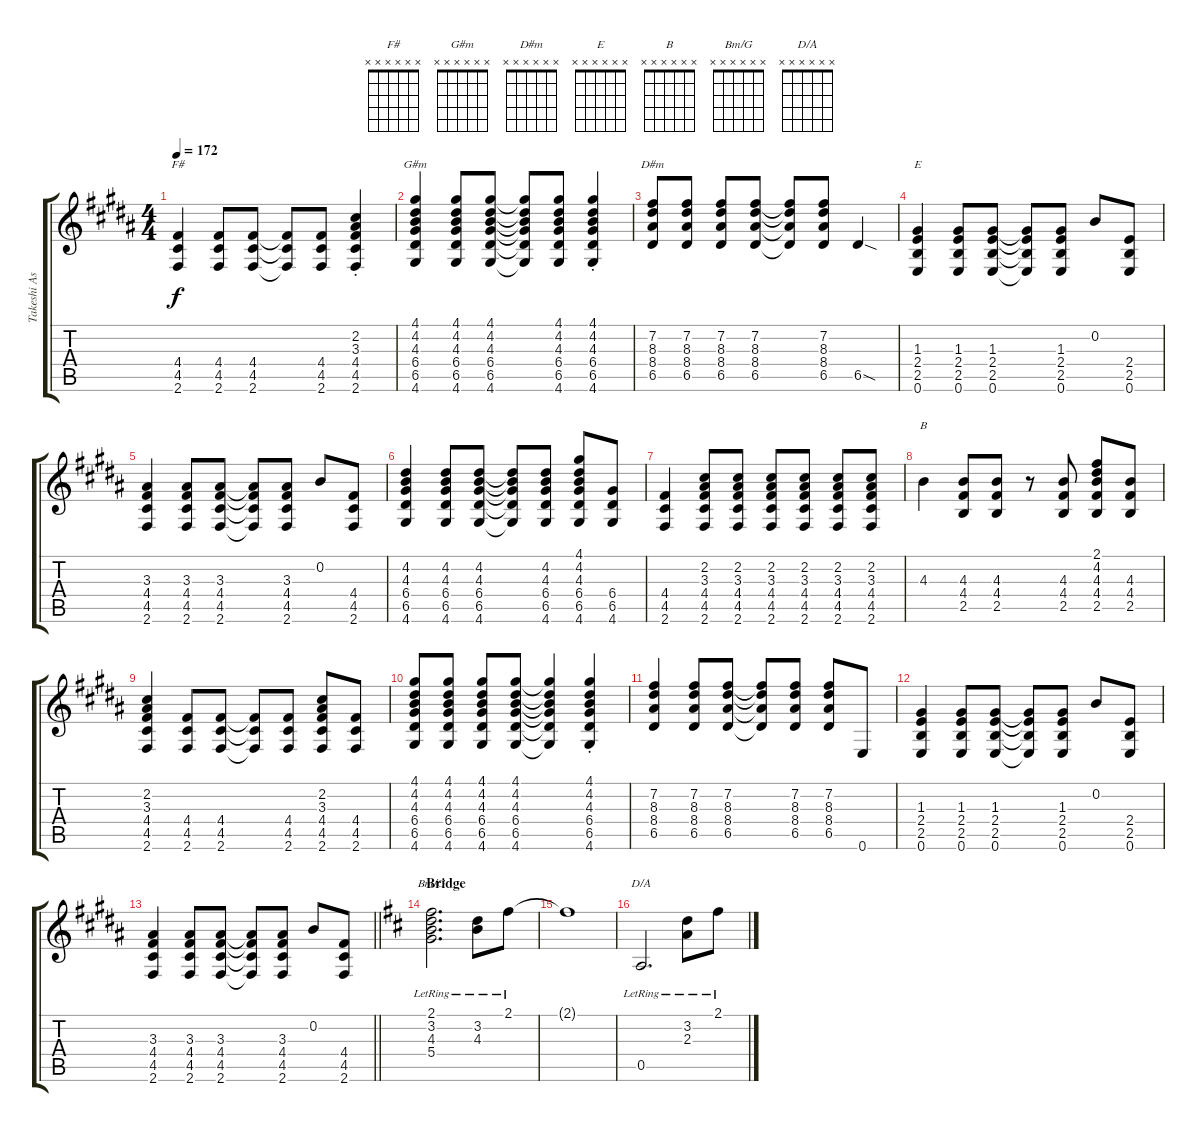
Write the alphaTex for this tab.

\track ("Takeshi Asakawa - Clean Guitar" "Takeshi As") {instrument electricguitarclean}
\staff {score tabs}
\tuning (E4 B3 G3 D3 A2 E2) {hide}
\chord ("F#" x x x x x x)
\chord ("G#m" x x x x x x)
\chord ("D#m" x x x x x x)
\chord ("E" x x x x x x)
\chord ("B" x x x x x x)
\chord ("Bm/G" x x x x x x)
\chord ("D/A" x x x x x x)
\ts (4 4)
\tempo 172
\clef g2
\ks b
(4.4 4.5 2.6).4{ch "F#" dy f} (4.4 4.5 2.6).8 (4.4 4.5 2.6).8 (4.4{t} 4.5{t} 2.6{t}).8 (4.4 4.5 2.6).8 (2.2{st} 3.3{st} 4.4{st} 4.5{st} 2.6{st}).4 |
(4.1 4.2 4.3 6.4 6.5 4.6).4{ch "G#m"} (4.1 4.2 4.3 6.4 6.5 4.6).8 (4.1 4.2 4.3 6.4 6.5 4.6).8 (4.1{t} 4.2{t} 4.3{t} 6.4{t} 6.5{t} 4.6{t}).8 (4.1 4.2 4.3 6.4 6.5 4.6).8 (4.1{st} 4.2{st} 4.3{st} 6.4{st} 6.5{st} 4.6{st}).4 |
(7.2 8.3 8.4 6.5).8{ch "D#m"} (7.2 8.3 8.4 6.5).8 (7.2 8.3 8.4 6.5).8 (7.2 8.3 8.4 6.5).8 (7.2{t} 8.3{t} 8.4{t} 6.5{t}).8 (7.2 8.3 8.4 6.5).8 6.5{sod}.4 |
(1.3 2.4 2.5 0.6).4{ch "E"} (1.3 2.4 2.5 0.6).8 (1.3 2.4 2.5 0.6).8 (1.3{t} 2.4{t} 2.5{t} 0.6{t}).8 (1.3 2.4 2.5 0.6).8 0.2.8 (2.4 2.5 0.6).8 |
(3.3 4.4 4.5 2.6).4 (3.3 4.4 4.5 2.6).8 (3.3 4.4 4.5 2.6).8 (3.3{t} 4.4{t} 4.5{t} 2.6{t}).8 (3.3 4.4 4.5 2.6).8 0.2.8 (4.4 4.5 2.6).8 |
(4.2 4.3 6.4 6.5 4.6).4 (4.2 4.3 6.4 6.5 4.6).8 (4.2 4.3 6.4 6.5 4.6).8 (4.2{t} 4.3{t} 6.4{t} 6.5{t} 4.6{t}).8 (4.2 4.3 6.4 6.5 4.6).8 (4.1 4.2 4.3 6.4 6.5 4.6).8 (6.4 6.5 4.6).8 |
(4.4 4.5 2.6).4 (2.2 3.3 4.4 4.5 2.6).8 (2.2 3.3 4.4 4.5 2.6).8 (2.2 3.3 4.4 4.5 2.6).8 (2.2 3.3 4.4 4.5 2.6).8 (2.2 3.3 4.4 4.5 2.6).8 (2.2 3.3 4.4 4.5 2.6).8 |
4.3.4{ch "B"} (4.3 4.4 2.5).8 (4.3 4.4 2.5).8 r.8 (4.3 4.4 2.5).8 (2.1 4.2 4.3 4.4 2.5).8 (4.3 4.4 2.5).8 |
(2.2 3.3 4.4 4.5 2.6).4 (4.4 4.5 2.6).8 (4.4 4.5 2.6).8 (4.4{t} 4.5{t} 2.6{t}).8 (4.4 4.5 2.6).8 (2.2 3.3 4.4 4.5 2.6).8 (4.4 4.5 2.6).8 |
(4.1 4.2 4.3 6.4 6.5 4.6).8 (4.1 4.2 4.3 6.4 6.5 4.6).8 (4.1 4.2 4.3 6.4 6.5 4.6).8 (4.1 4.2 4.3 6.4 6.5 4.6).8 (4.1{t} 4.2{t} 4.3{t} 6.4{t} 6.5{t} 4.6{t}).4 (4.1{st} 4.2{st} 4.3{st} 6.4{st} 6.5{st} 4.6{st}).4 |
(7.2 8.3 8.4 6.5).4 (7.2 8.3 8.4 6.5).8 (7.2 8.3 8.4 6.5).8 (7.2{t} 8.3{t} 8.4{t} 6.5{t}).8 (7.2 8.3 8.4 6.5).8 (7.2 8.3 8.4 6.5).8 0.6.8 |
(1.3 2.4 2.5 0.6).4 (1.3 2.4 2.5 0.6).8 (1.3 2.4 2.5 0.6).8 (1.3{t} 2.4{t} 2.5{t} 0.6{t}).8 (1.3 2.4 2.5 0.6).8 0.2.8 (2.4 2.5 0.6).8 |
\barLineRight lightlight
(3.3 4.4 4.5 2.6).4 (3.3 4.4 4.5 2.6).8 (3.3 4.4 4.5 2.6).8 (3.3{t} 4.4{t} 4.5{t} 2.6{t}).8 (3.3 4.4 4.5 2.6).8 0.2.8 (4.4 4.5 2.6).8 |
\section ("" "Bridge")
\ks d
(2.1{lr} 3.2{lr} 4.3{lr} 5.4{lr}).2{d ch "Bm/G"} (3.2{lr} 4.3{lr}).8 2.1{lr}.8 |
2.1{t}.1 |
0.5{lr}.2{d ch "D/A"} (3.2{lr} 2.3{lr}).8 2.1{lr}.8
